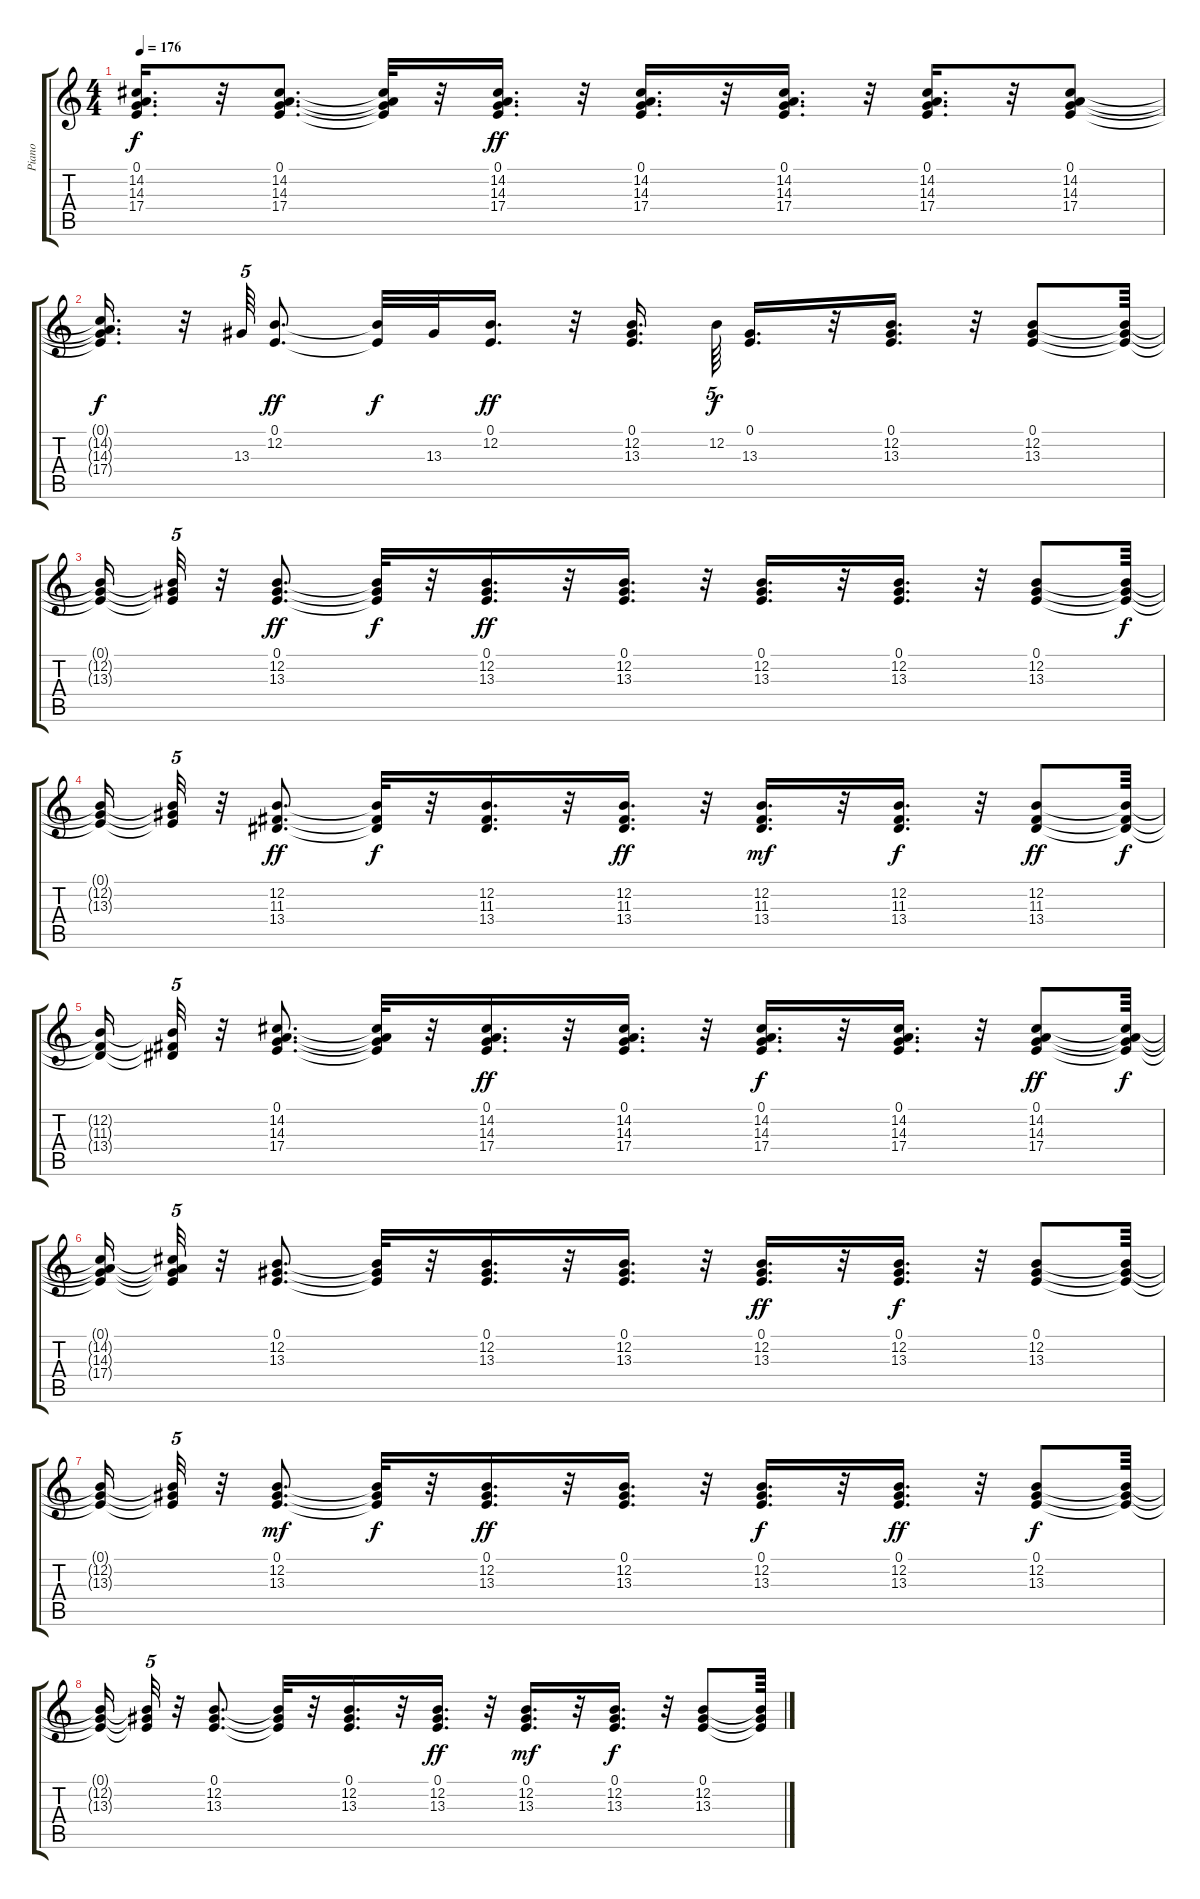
\track ("Piano" "Piano") {instrument violin}
\staff {score tabs}
\tuning (E4 B3 G3 D3 A2 E2) {hide}
\ts (4 4)
\tempo 176
\clef g2
\ks c
(0.1{t} 14.2{t} 14.3{t} 17.4{t}).16{d dy f} r.32 (0.1 14.2 14.3 17.4).8{d} (0.1{t} 14.2{t} 14.3{t} 17.4{t}).32 r.32 (0.1 14.2 14.3 17.4).16{d dy ff} r.32 (0.1 14.2 14.3 17.4).16{d} r.32 (0.1 14.2 14.3 17.4).16{d} r.32 (0.1 14.2 14.3 17.4).16{d} r.32 (0.1 14.2 14.3 17.4).8 |
(0.1{t} 14.2{t} 14.3{t} 17.4{t}).16{d dy f} r.32 13.3.64{tu (5 4)} (0.1 12.2).8{d dy ff} (0.1{t} 12.2{t}).32{dy f} 13.3.32 (0.1 12.2).16{d dy ff} r.32 (0.1 12.2 13.3).16{d beam splitsecondary} 12.2.64{tu (5 4) dy f} (0.1 13.3).16{d} r.32 (0.1 12.2 13.3).16{d} r.32 (0.1 12.2 13.3).8 (0.1{t} 12.2{t} 13.3{t}).64 |
(0.1{t} 12.2{t} 13.3{t}).16 (0.1{t} 12.2{t} 13.3{t}).32{tu (5 4)} r.32 (0.1 12.2 13.3).8{d dy ff} (0.1{t} 12.2{t} 13.3{t}).32{dy f} r.32 (0.1 12.2 13.3).16{d dy ff} r.32 (0.1 12.2 13.3).16{d} r.32 (0.1 12.2 13.3).16{d} r.32 (0.1 12.2 13.3).16{d} r.32 (0.1 12.2 13.3).8 (0.1{t} 12.2{t} 13.3{t}).64{dy f} |
(0.1{t} 12.2{t} 13.3{t}).16 (0.1{t} 12.2{t} 13.3{t}).32{tu (5 4)} r.32 (12.2 11.3 13.4).8{d dy ff} (12.2{t} 11.3{t} 13.4{t}).32{dy f} r.32 (12.2 11.3 13.4).16{d} r.32 (12.2 11.3 13.4).16{d dy ff} r.32 (12.2 11.3 13.4).16{d dy mf} r.32 (12.2 11.3 13.4).16{d dy f} r.32 (12.2 11.3 13.4).8{dy ff} (12.2{t} 11.3{t} 13.4{t}).64{dy f} |
(12.2{t} 11.3{t} 13.4{t}).16 (12.2{t} 11.3{t} 13.4{t}).32{tu (5 4)} r.32 (0.1 14.2 14.3 17.4).8{d} (0.1{t} 14.2{t} 14.3{t} 17.4{t}).32 r.32 (0.1 14.2 14.3 17.4).16{d dy ff} r.32 (0.1 14.2 14.3 17.4).16{d} r.32 (0.1 14.2 14.3 17.4).16{d dy f} r.32 (0.1 14.2 14.3 17.4).16{d} r.32 (0.1 14.2 14.3 17.4).8{dy ff} (0.1{t} 14.2{t} 14.3{t} 17.4{t}).64{dy f} |
(0.1{t} 14.2{t} 14.3{t} 17.4{t}).16 (0.1{t} 14.2{t} 14.3{t} 17.4{t}).32{tu (5 4)} r.32 (0.1 12.2 13.3).8{d} (0.1{t} 12.2{t} 13.3{t}).32 r.32 (0.1 12.2 13.3).16{d} r.32 (0.1 12.2 13.3).16{d} r.32 (0.1 12.2 13.3).16{d dy ff} r.32 (0.1 12.2 13.3).16{d dy f} r.32 (0.1 12.2 13.3).8 (0.1{t} 12.2{t} 13.3{t}).64 |
(0.1{t} 12.2{t} 13.3{t}).16 (0.1{t} 12.2{t} 13.3{t}).32{tu (5 4)} r.32 (0.1 12.2 13.3).8{d dy mf} (0.1{t} 12.2{t} 13.3{t}).32{dy f} r.32 (0.1 12.2 13.3).16{d dy ff} r.32 (0.1 12.2 13.3).16{d} r.32 (0.1 12.2 13.3).16{d dy f} r.32 (0.1 12.2 13.3).16{d dy ff} r.32 (0.1 12.2 13.3).8{dy f} (0.1{t} 12.2{t} 13.3{t}).64 |
(0.1{t} 12.2{t} 13.3{t}).16 (0.1{t} 12.2{t} 13.3{t}).32{tu (5 4)} r.32 (0.1 12.2 13.3).8{d} (0.1{t} 12.2{t} 13.3{t}).32 r.32 (0.1 12.2 13.3).16{d} r.32 (0.1 12.2 13.3).16{d dy ff} r.32 (0.1 12.2 13.3).16{d dy mf} r.32 (0.1 12.2 13.3).16{d dy f} r.32 (0.1 12.2 13.3).8 (0.1{t} 12.2{t} 13.3{t}).64
